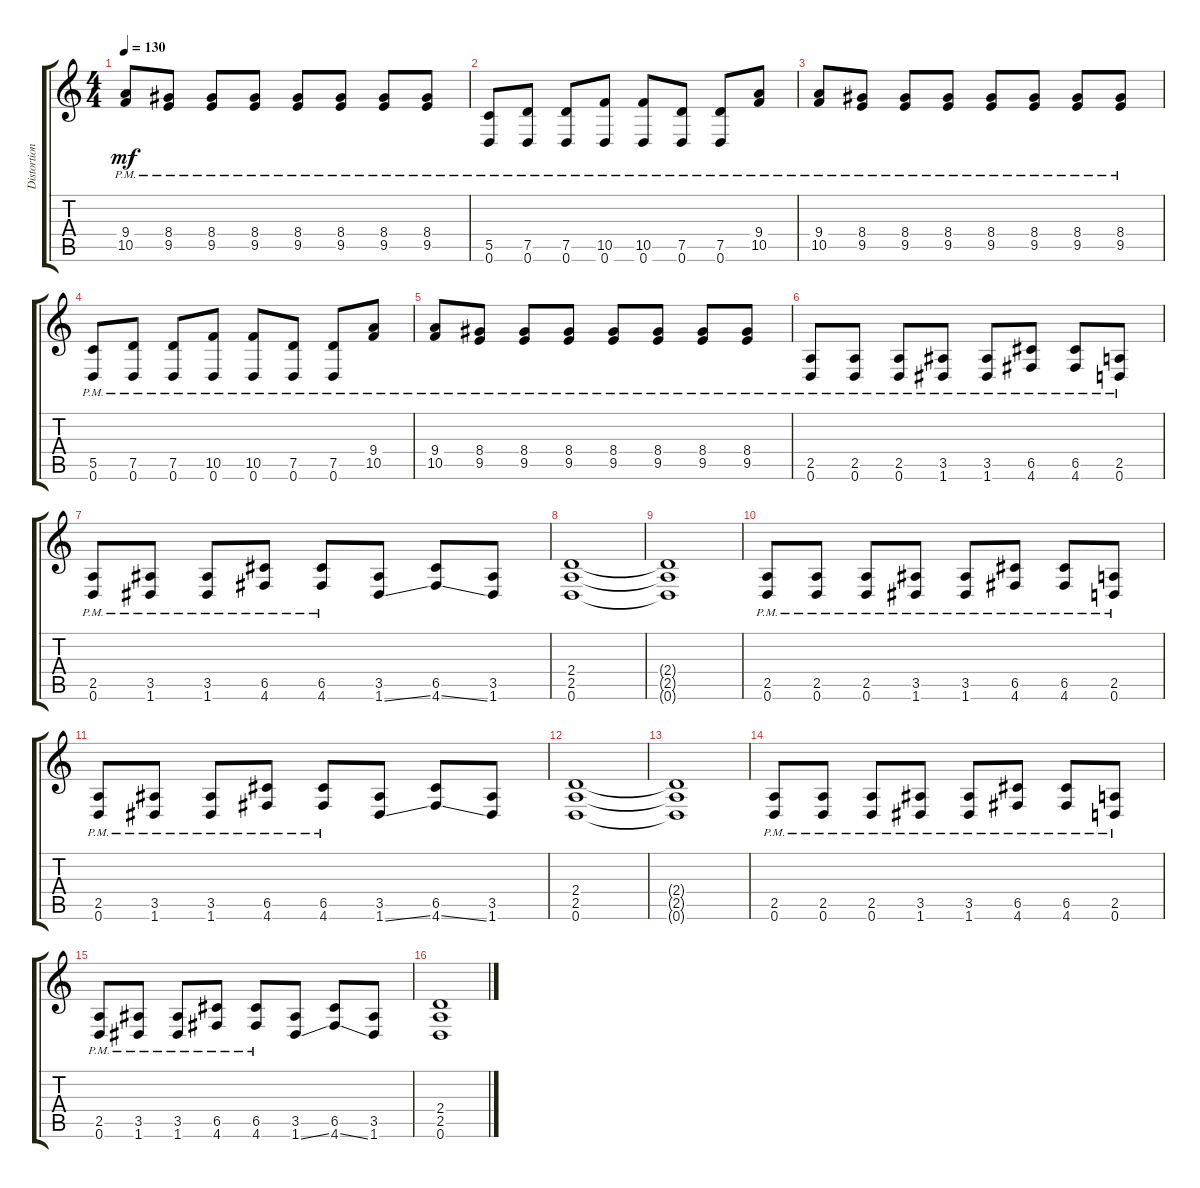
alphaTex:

\track ("Distortion" "Distortion") {instrument acousticguitarsteel}
\staff {score tabs}
\tuning (D4 A3 F3 C3 G2 D2) {hide}
\ts (4 4)
\tempo 130
\clef g2
\ks c
(9.4{pm} 10.5{pm}).8{dy mf} (8.4{pm} 9.5{pm}).8 (8.4{pm} 9.5{pm}).8 (8.4{pm} 9.5{pm}).8 (8.4{pm} 9.5{pm}).8 (8.4{pm} 9.5{pm}).8 (8.4{pm} 9.5{pm}).8 (8.4{pm} 9.5{pm}).8 |
(5.5{pm} 0.6{pm}).8 (7.5{pm} 0.6{pm}).8 (7.5{pm} 0.6{pm}).8 (10.5{pm} 0.6{pm}).8 (10.5{pm} 0.6{pm}).8 (7.5{pm} 0.6{pm}).8 (7.5{pm} 0.6{pm}).8 (9.4{pm} 10.5{pm}).8 |
(9.4{pm} 10.5{pm}).8 (8.4{pm} 9.5{pm}).8 (8.4{pm} 9.5{pm}).8 (8.4{pm} 9.5{pm}).8 (8.4{pm} 9.5{pm}).8 (8.4{pm} 9.5{pm}).8 (8.4{pm} 9.5{pm}).8 (8.4{pm} 9.5{pm}).8 |
(5.5{pm} 0.6{pm}).8 (7.5{pm} 0.6{pm}).8 (7.5{pm} 0.6{pm}).8 (10.5{pm} 0.6{pm}).8 (10.5{pm} 0.6{pm}).8 (7.5{pm} 0.6{pm}).8 (7.5{pm} 0.6{pm}).8 (9.4{pm} 10.5{pm}).8 |
(9.4{pm} 10.5{pm}).8 (8.4{pm} 9.5{pm}).8 (8.4{pm} 9.5{pm}).8 (8.4{pm} 9.5{pm}).8 (8.4{pm} 9.5{pm}).8 (8.4{pm} 9.5{pm}).8 (8.4{pm} 9.5{pm}).8 (8.4{pm} 9.5{pm}).8 |
(2.5{pm} 0.6{pm}).8 (2.5{pm} 0.6{pm}).8 (2.5{pm} 0.6{pm}).8 (3.5{pm} 1.6{pm}).8 (3.5{pm} 1.6{pm}).8 (6.5{pm} 4.6{pm}).8 (6.5{pm} 4.6{pm}).8 (2.5{pm} 0.6{pm}).8 |
(2.5{pm} 0.6{pm}).8 (3.5{pm} 1.6{pm}).8 (3.5{pm} 1.6{pm}).8 (6.5{pm} 4.6{pm}).8 (6.5{pm} 4.6{pm}).8 (3.5 1.6{ss}).8 (6.5 4.6{ss}).8 (3.5 1.6).8 |
(2.4 2.5 0.6).1 |
(2.4{t} 2.5{t} 0.6{t}).1 |
(2.5{pm} 0.6{pm}).8 (2.5{pm} 0.6{pm}).8 (2.5{pm} 0.6{pm}).8 (3.5{pm} 1.6{pm}).8 (3.5{pm} 1.6{pm}).8 (6.5{pm} 4.6{pm}).8 (6.5{pm} 4.6{pm}).8 (2.5{pm} 0.6{pm}).8 |
(2.5{pm} 0.6{pm}).8 (3.5{pm} 1.6{pm}).8 (3.5{pm} 1.6{pm}).8 (6.5{pm} 4.6{pm}).8 (6.5{pm} 4.6{pm}).8 (3.5 1.6{ss}).8 (6.5 4.6{ss}).8 (3.5 1.6).8 |
(2.4 2.5 0.6).1 |
(2.4{t} 2.5{t} 0.6{t}).1 |
(2.5{pm} 0.6{pm}).8 (2.5{pm} 0.6{pm}).8 (2.5{pm} 0.6{pm}).8 (3.5{pm} 1.6{pm}).8 (3.5{pm} 1.6{pm}).8 (6.5{pm} 4.6{pm}).8 (6.5{pm} 4.6{pm}).8 (2.5{pm} 0.6{pm}).8 |
(2.5{pm} 0.6{pm}).8 (3.5{pm} 1.6{pm}).8 (3.5{pm} 1.6{pm}).8 (6.5{pm} 4.6{pm}).8 (6.5{pm} 4.6{pm}).8 (3.5 1.6{ss}).8 (6.5 4.6{ss}).8 (3.5 1.6).8 |
(2.4 2.5 0.6).1
